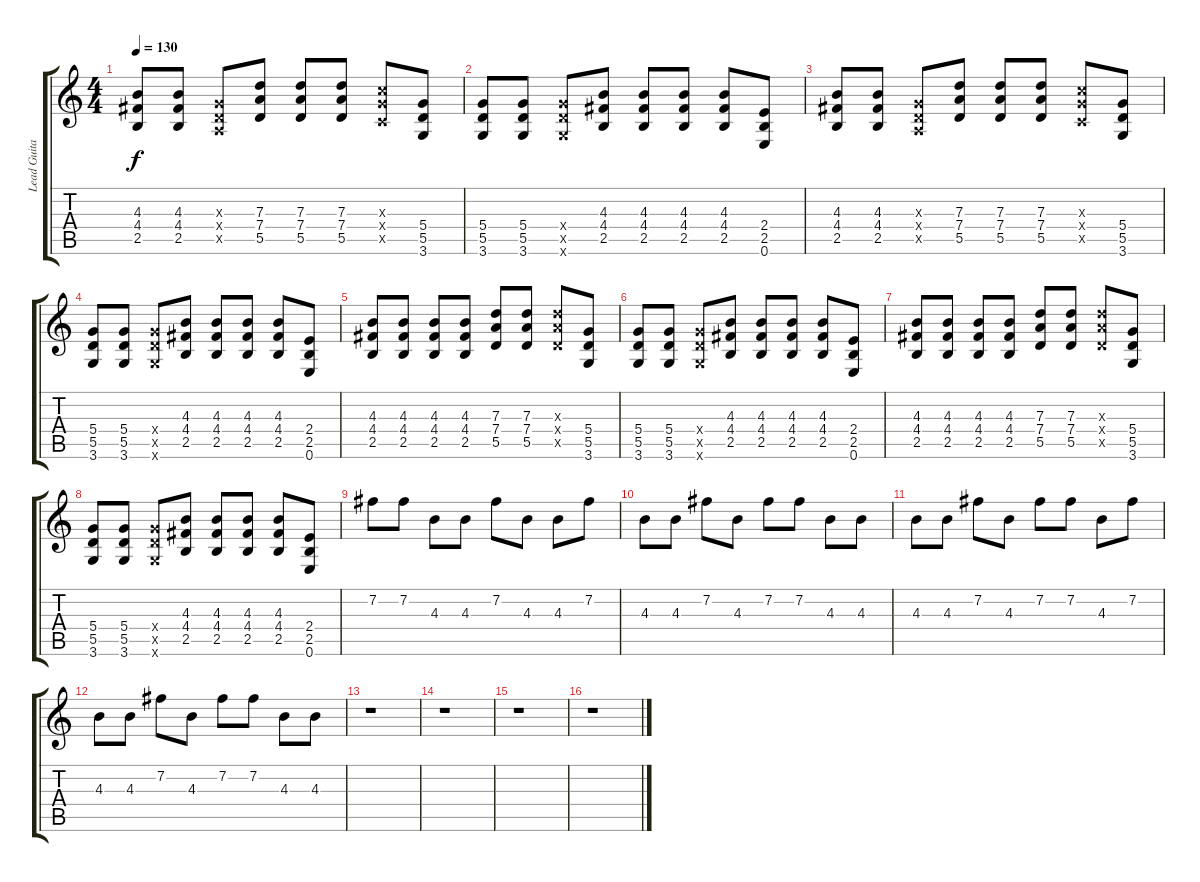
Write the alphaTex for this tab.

\track ("Lead Guitar" "Lead Guita") {instrument distortionguitar}
\staff {score tabs}
\tuning (E4 B3 G3 D3 A2 E2) {hide}
\ts (4 4)
\tempo 130
\clef g2
\ks c
(4.3 4.4 2.5).8{dy f} (4.3 4.4 2.5).8 (0.3{x} 0.4{x} 0.5{x}).8 (7.3 7.4 5.5).8 (7.3 7.4 5.5).8 (7.3 7.4 5.5).8 (5.3{x} 5.4{x} 3.5{x}).8 (5.4 5.5 3.6).8 |
(5.4 5.5 3.6).8 (5.4 5.5 3.6).8 (5.4{x} 5.5{x} 3.6{x}).8 (4.3 4.4 2.5).8 (4.3 4.4 2.5).8 (4.3 4.4 2.5).8 (4.3 4.4 2.5).8 (2.4 2.5 0.6).8 |
(4.3 4.4 2.5).8 (4.3 4.4 2.5).8 (0.3{x} 0.4{x} 0.5{x}).8 (7.3 7.4 5.5).8 (7.3 7.4 5.5).8 (7.3 7.4 5.5).8 (5.3{x} 5.4{x} 3.5{x}).8 (5.4 5.5 3.6).8 |
(5.4 5.5 3.6).8 (5.4 5.5 3.6).8 (5.4{x} 5.5{x} 3.6{x}).8 (4.3 4.4 2.5).8 (4.3 4.4 2.5).8 (4.3 4.4 2.5).8 (4.3 4.4 2.5).8 (2.4 2.5 0.6).8 |
(4.3 4.4 2.5).8 (4.3 4.4 2.5).8 (4.3 4.4 2.5).8 (4.3 4.4 2.5).8 (7.3 7.4 5.5).8 (7.3 7.4 5.5).8 (7.3{x} 7.4{x} 5.5{x}).8 (5.4 5.5 3.6).8 |
(5.4 5.5 3.6).8 (5.4 5.5 3.6).8 (5.4{x} 5.5{x} 3.6{x}).8 (4.3 4.4 2.5).8 (4.3 4.4 2.5).8 (4.3 4.4 2.5).8 (4.3 4.4 2.5).8 (2.4 2.5 0.6).8 |
(4.3 4.4 2.5).8 (4.3 4.4 2.5).8 (4.3 4.4 2.5).8 (4.3 4.4 2.5).8 (7.3 7.4 5.5).8 (7.3 7.4 5.5).8 (7.3{x} 7.4{x} 5.5{x}).8 (5.4 5.5 3.6).8 |
(5.4 5.5 3.6).8 (5.4 5.5 3.6).8 (5.4{x} 5.5{x} 3.6{x}).8 (4.3 4.4 2.5).8 (4.3 4.4 2.5).8 (4.3 4.4 2.5).8 (4.3 4.4 2.5).8 (2.4 2.5 0.6).8 |
7.2.8 7.2.8 4.3.8 4.3.8 7.2.8 4.3.8 4.3.8 7.2.8 |
4.3.8 4.3.8 7.2.8 4.3.8 7.2.8 7.2.8 4.3.8 4.3.8 |
4.3.8 4.3.8 7.2.8 4.3.8 7.2.8 7.2.8 4.3.8 7.2.8 |
4.3.8 4.3.8 7.2.8 4.3.8 7.2.8 7.2.8 4.3.8 4.3.8 |
r.1 |
r.1 |
r.1 |
r.1
